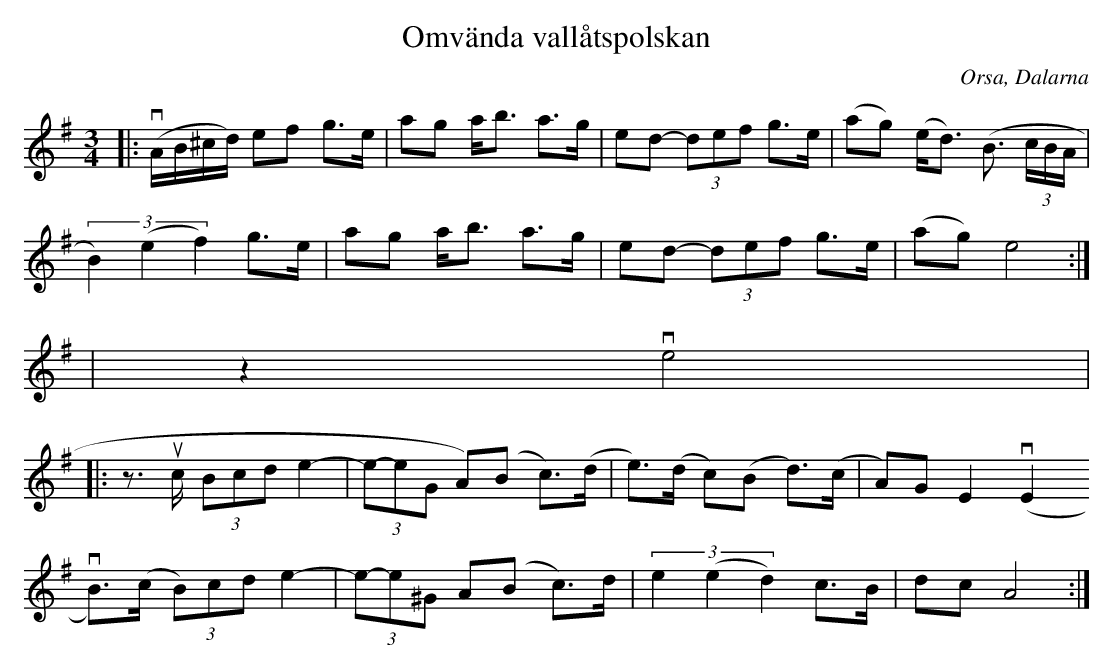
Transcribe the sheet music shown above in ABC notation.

X:1
T:Omvända vallåtspolskan
O:Orsa, Dalarna
M:3/4
L:1/8
K:G
|: v(A/B/^c/d/) ef g>e |ag a<b a>g  |ed- (3def g>e  | (ag) (e<d) (B3/ (3c/B/A/|
(3B2)(e2f2) g>e |ag a<b a>g |ed- (3def g>e | (ag) e4 :|
|z2 ve4 |
|: z>uc- (3Bcd e2- | (3e-e^(G A)(B c)>(d | e)>(d c)(B d)>(c | A)G E2 (vE2
vB)>(c (3B)cd e2- | (3e-e^G A(B c)>d | (3e2(e2d2)  c>B  | dc A4 :|
